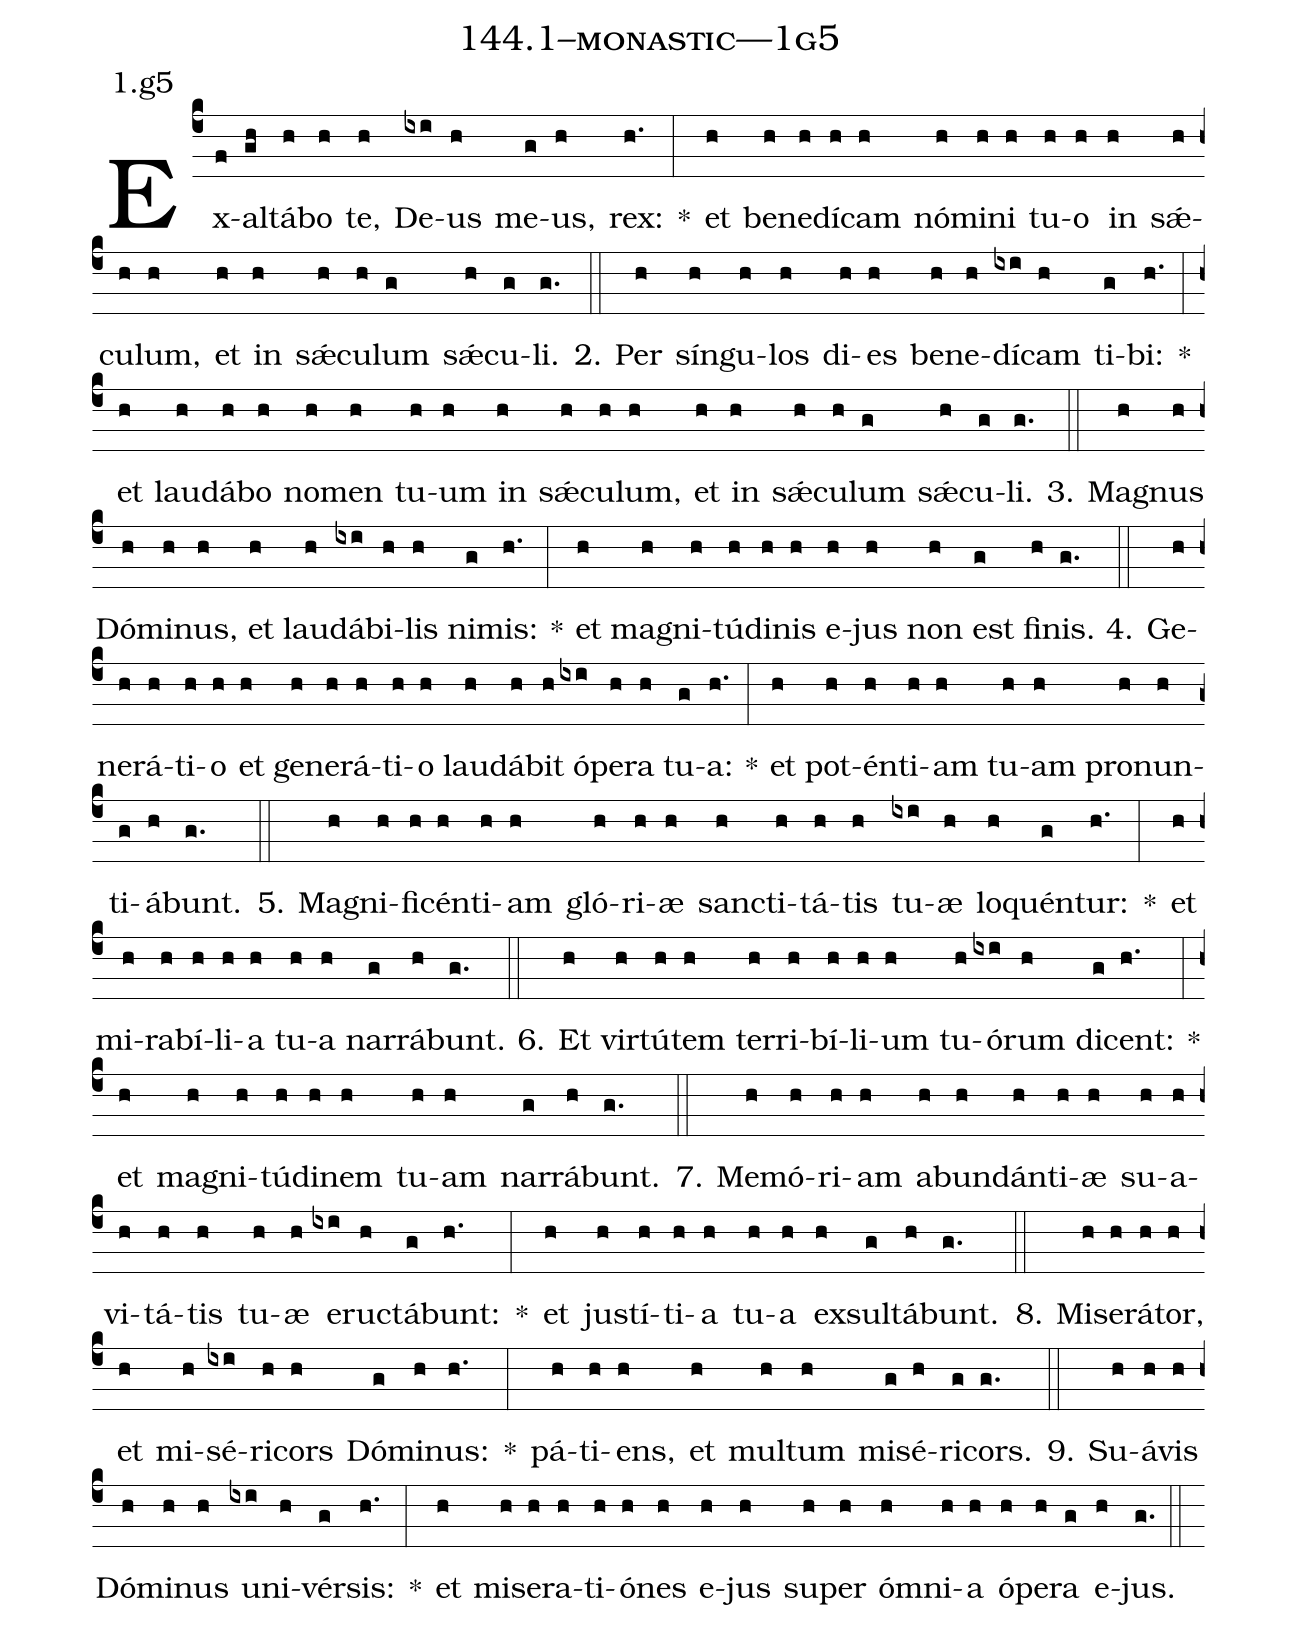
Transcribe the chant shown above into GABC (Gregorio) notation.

name: 144.1--monastic---1g5;
annotation: 1.g5;
%%
(c4)Ex(f)al(gh)tá(h)bo(h) te,(h) De(ixi)us(h) me(g)us,(h) rex:(h.) *(:) et(h) be(h)ne(h)dí(h)cam(h) nó(h)mi(h)ni(h) tu(h)o(h) in(h) sǽ(h)cu(h)lum,(h) et(h) in(h) sǽ(h)cu(h)lum(g) sǽ(h)cu(g)li.(g.) (::)
2. Per(h) sín(h)gu(h)los(h) di(h)es(h) be(h)ne(h)dí(ixi)cam(h) ti(g)bi:(h.) *(:) et(h) lau(h)dá(h)bo(h) no(h)men(h) tu(h)um(h) in(h) sǽ(h)cu(h)lum,(h) et(h) in(h) sǽ(h)cu(h)lum(g) sǽ(h)cu(g)li.(g.) (::)
3. Ma(h)gnus(h) Dó(h)mi(h)nus,(h) et(h) lau(h)dá(ixi)bi(h)lis(h) ni(g)mis:(h.) *(:) et(h) ma(h)gni(h)tú(h)di(h)nis(h) e(h)jus(h) non(h) est(g) fi(h)nis.(g.) (::)
4. Ge(h)ne(h)rá(h)ti(h)o(h) et(h) ge(h)ne(h)rá(h)ti(h)o(h) lau(h)dá(h)bit(h) ó(ixi)pe(h)ra(h) tu(g)a:(h.) *(:) et(h) pot(h)én(h)ti(h)am(h) tu(h)am(h) pro(h)nun(h)ti(g)á(h)bunt.(g.) (::)
5. Ma(h)gni(h)fi(h)cén(h)ti(h)am(h) gló(h)ri(h)æ(h) sanc(h)ti(h)tá(h)tis(h) tu(ixi)æ(h) lo(h)quén(g)tur:(h.) *(:) et(h) mi(h)ra(h)bí(h)li(h)a(h) tu(h)a(h) nar(g)rá(h)bunt.(g.) (::)
6. Et(h) vir(h)tú(h)tem(h) ter(h)ri(h)bí(h)li(h)um(h) tu(h)ó(ixi)rum(h) di(g)cent:(h.) *(:) et(h) ma(h)gni(h)tú(h)di(h)nem(h) tu(h)am(h) nar(g)rá(h)bunt.(g.) (::)
7. Me(h)mó(h)ri(h)am(h) ab(h)un(h)dán(h)ti(h)æ(h) su(h)a(h)vi(h)tá(h)tis(h) tu(h)æ(h) e(ixi)ruc(h)tá(g)bunt:(h.) *(:) et(h) jus(h)tí(h)ti(h)a(h) tu(h)a(h) ex(h)sul(g)tá(h)bunt.(g.) (::)
8. Mi(h)se(h)rá(h)tor,(h) et(h) mi(h)sé(ixi)ri(h)cors(h) Dó(g)mi(h)nus:(h.) *(:) pá(h)ti(h)ens,(h) et(h) mul(h)tum(h) mi(g)sé(h)ri(g)cors.(g.) (::)
9. Su(h)á(h)vis(h) Dó(h)mi(h)nus(h) u(ixi)ni(h)vér(g)sis:(h.) *(:) et(h) mi(h)se(h)ra(h)ti(h)ó(h)nes(h) e(h)jus(h) su(h)per(h) óm(h)ni(h)a(h) ó(h)pe(h)ra(g) e(h)jus.(g.) (::)
